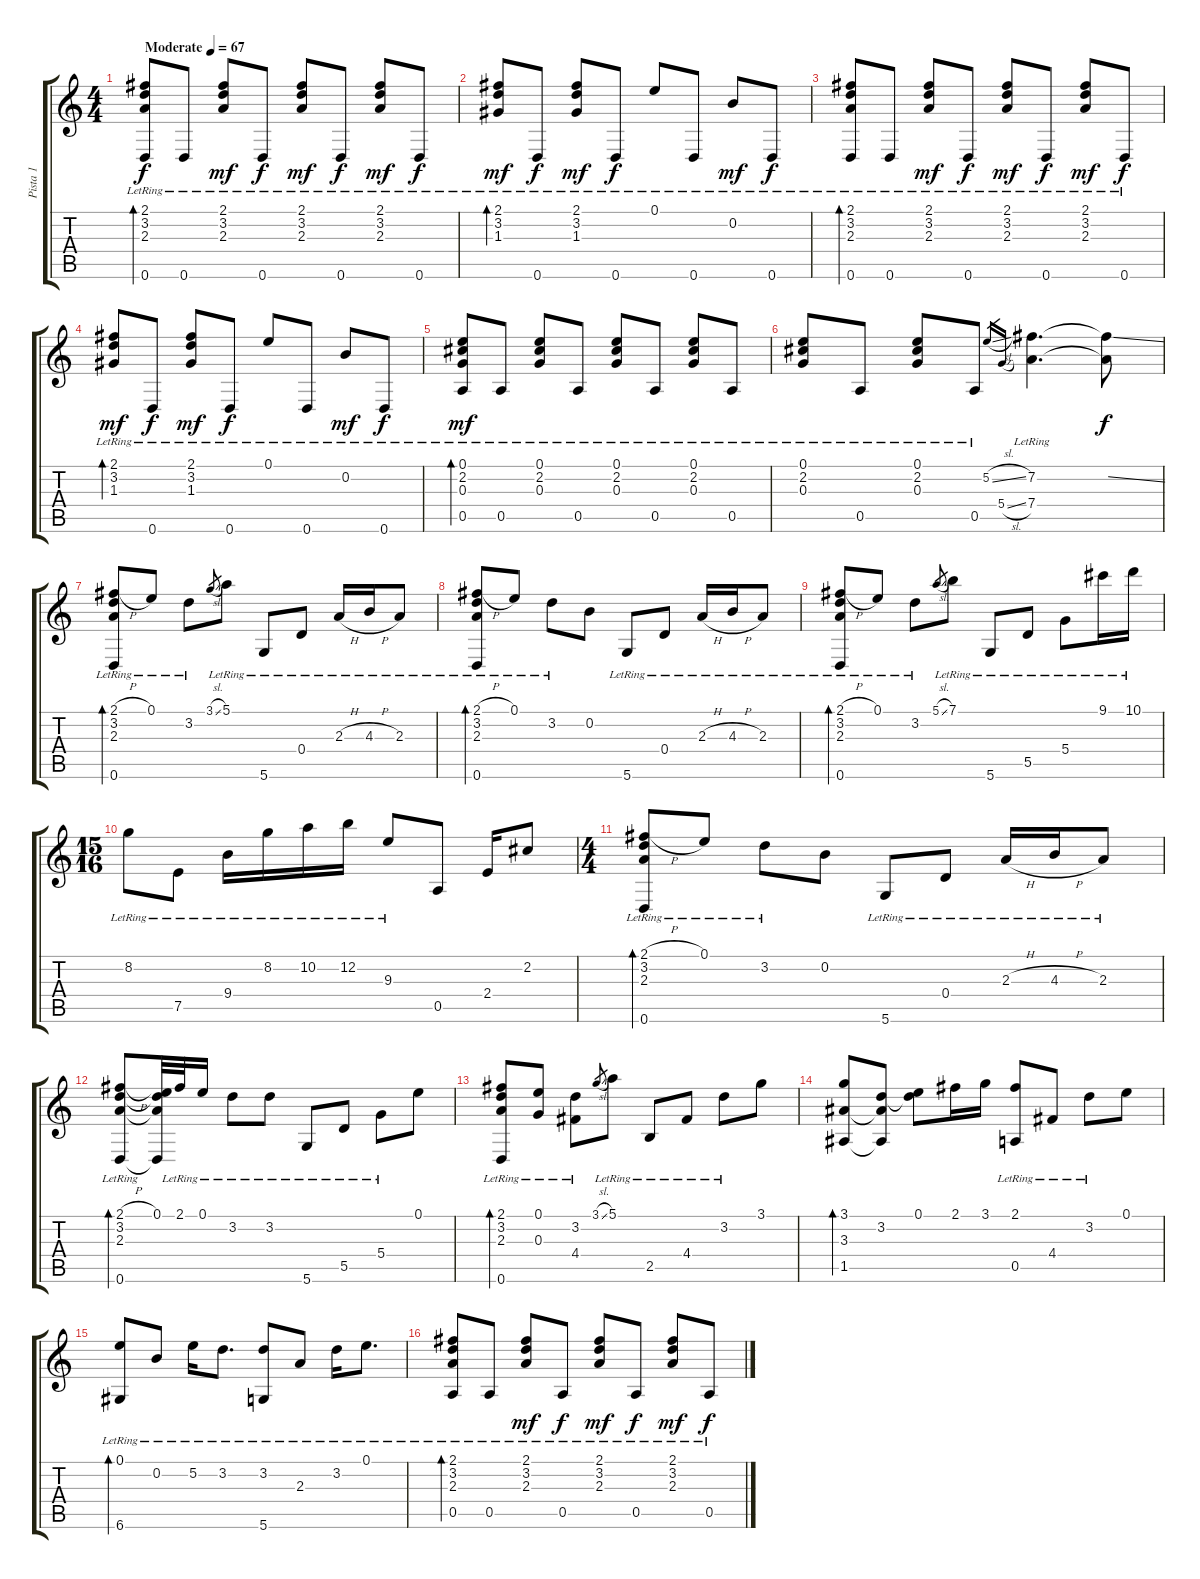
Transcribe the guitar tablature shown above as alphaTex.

\track ("Pista 1" "Pista 1") {instrument acousticguitarsteel}
\staff {score tabs}
\tuning (E4 B3 G3 D3 A2 D2) {hide}
\ts (4 4)
\tempo (67 "Moderate")
\clef g2
\ks c
(2.1{lr} 3.2{lr} 2.3{lr} 0.6{lr}).8{bd 120 dy f instrument acousticguitarsteel} 0.6{lr}.8 (2.1{lr} 3.2{lr} 2.3{lr}).8{dy mf} 0.6{lr}.8{dy f} (2.1{lr} 3.2{lr} 2.3{lr}).8{dy mf} 0.6{lr}.8{dy f} (2.1{lr} 3.2{lr} 2.3{lr}).8{dy mf} 0.6{lr}.8{dy f} |
(2.1{lr} 3.2{lr} 1.3{lr}).8{bd 120 dy mf} 0.6{lr}.8{dy f} (2.1{lr} 3.2{lr} 1.3{lr}).8{dy mf} 0.6{lr}.8{dy f} 0.1{lr}.8 0.6{lr}.8 0.2{lr}.8{dy mf} 0.6{lr}.8{dy f} |
(2.1{lr} 3.2{lr} 2.3{lr} 0.6{lr}).8{bd 120} 0.6{lr}.8 (2.1{lr} 3.2{lr} 2.3{lr}).8{dy mf} 0.6{lr}.8{dy f} (2.1{lr} 3.2{lr} 2.3{lr}).8{dy mf} 0.6{lr}.8{dy f} (2.1{lr} 3.2{lr} 2.3{lr}).8{dy mf} 0.6{lr}.8{dy f} |
(2.1{lr} 3.2{lr} 1.3{lr}).8{bd 120 dy mf} 0.6{lr}.8{dy f} (2.1{lr} 3.2{lr} 1.3{lr}).8{dy mf} 0.6{lr}.8{dy f} 0.1{lr}.8 0.6{lr}.8 0.2{lr}.8{dy mf} 0.6{lr}.8{dy f} |
(0.1{lr} 2.2{lr} 0.3{lr} 0.5{lr}).8{bd 120 dy mf} 0.5{lr}.8 (0.1{lr} 2.2{lr} 0.3{lr}).8 0.5{lr}.8 (0.1{lr} 2.2{lr} 0.3{lr}).8 0.5{lr}.8 (0.1{lr} 2.2{lr} 0.3{lr}).8 0.5{lr}.8 |
(0.1{lr} 2.2{lr} 0.3{lr}).8 0.5{lr}.8 (0.1{lr} 2.2{lr} 0.3{lr}).8 0.5{lr}.8 5.2{sl}.16{gr} 5.4{sl}.16{gr} (7.2{lr} 7.4{lr}).4{d} (7.2{ss t} 7.4{t}).8{dy f} |
(2.1{h lr} 3.2{lr} 2.3{lr} 0.6{lr}).8{bd 120} 0.1{lr}.8 3.2{lr}.8 3.1{sl}.8{gr} 5.1{lr}.8 5.6{lr}.8 0.4{lr}.8 2.3{h lr}.16 4.3{h lr}.16 2.3{lr}.8 |
(2.1{h lr} 3.2{lr} 2.3{lr} 0.6{lr}).8{bd 120} 0.1{lr}.8 3.2{lr}.8 0.2.8 5.6{lr}.8 0.4{lr}.8 2.3{h lr}.16 4.3{h lr}.16 2.3{lr}.8 |
(2.1{h lr} 3.2{lr} 2.3{lr} 0.6{lr}).8{bd 120} 0.1{lr}.8 3.2{lr}.8 5.1{sl}.8{gr} 7.1{lr}.8 5.6{lr}.8 5.5{lr}.8 5.4{lr}.8 9.1{lr}.16 10.1{lr}.16 |
\ts (15 16)
8.2{lr}.8 7.5{lr}.8 9.4{lr}.16 8.2{lr}.16 10.2{lr}.16 12.2{lr}.16 9.3{lr}.8 0.5.8 2.4.16 2.2.8 |
\ts (4 4)
(2.1{h lr} 3.2{lr} 2.3{lr} 0.6{lr}).8{bd 120} 0.1{lr}.8 3.2{lr}.8 0.2.8 5.6{lr}.8 0.4{lr}.8 2.3{h lr}.16 4.3{h lr}.16 2.3{lr}.8 |
(2.1{h lr} 3.2{lr} 2.3{lr} 0.6{lr}).8{bd 120} (0.1 3.2{t} 2.3{t} 0.6{t}).32 2.1{lr}.32 0.1{lr}.16 3.2{lr}.8 3.2{lr}.8 5.6{lr}.8 5.5{lr}.8 5.4{lr}.8 0.1.8 |
(2.1{lr} 3.2{lr} 2.3{lr} 0.6{lr}).8{bd 120} (0.1{lr} 0.3{lr}).8 (3.2{lr} 4.4{lr}).8 3.1{sl}.8{gr} 5.1{lr}.8 2.5{lr}.8 4.4{lr}.8 3.2{lr}.8 3.1.8 |
(3.1 3.3 1.5).8{bd 240} (3.2 3.3{t} 1.5{t}).8 (0.1 3.2{t}).8 2.1.16 3.1.16 (2.1{lr} 0.5{lr}).8 4.4{lr}.8 3.2{lr}.8 0.1.8 |
(0.1{lr} 6.6{lr}).8{bd 240} 0.2{lr}.8 5.2{lr}.16 3.2{lr}.8{d} (3.2{lr} 5.6{lr}).8 2.3{lr}.8 3.2{lr}.16 0.1{lr}.8{d} |
(2.1{lr} 3.2{lr} 2.3{lr} 0.5{lr}).8{bd 120} 0.5{lr}.8 (2.1{lr} 3.2{lr} 2.3{lr}).8{dy mf} 0.5{lr}.8{dy f} (2.1{lr} 3.2{lr} 2.3{lr}).8{dy mf} 0.5{lr}.8{dy f} (2.1{lr} 3.2{lr} 2.3{lr}).8{dy mf} 0.5{lr}.8{dy f}
